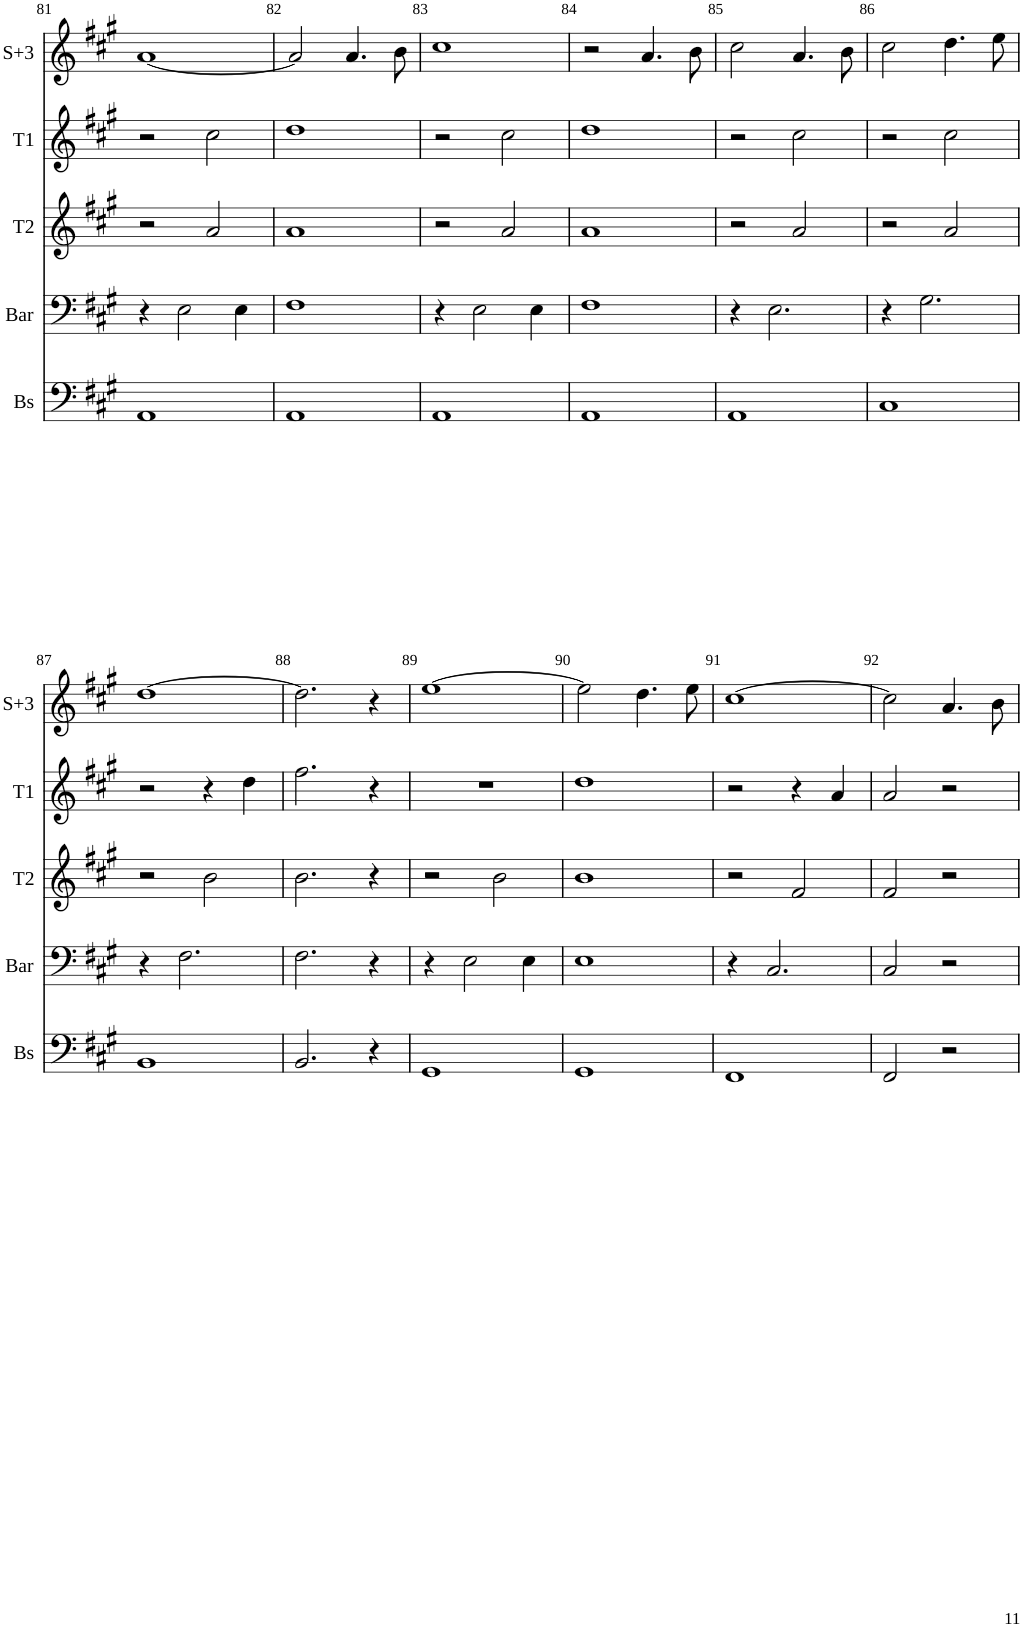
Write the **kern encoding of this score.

**kern	**kern	**kern	**kern	**kern
*part5	*part4	*part3	*part2	*part1
*staff5	*staff4	*staff3	*staff2	*staff1
*I"Basso	*I"Baritono	*I"Ten 2	*I"Ten 1	*I"Soli+trio
*I'Bs	*I'Bar	*I'T2	*I'T1	*I'S+3
!!LO:PB:g=z
*clefF4	*clefF4	*clefG2	*clefG2	*clefG2
*k[f#c#g#]	*k[f#c#g#]	*k[f#c#g#]	*k[f#c#g#]	*k[f#c#g#]
*A:	*A:	*A:	*A:	*A:
*M4/4	*M4/4	*M4/4	*M4/4	*M4/4
*met(c)	*met(c)	*met(c)	*met(c)	*met(c)
=81	=81	=81	=81	=81
1AA	4r	2r	2r	[1a
.	2E\	.	.	.
.	.	2a/	2cc#\	.
.	4E\	.	.	.
=82	=82	=82	=82	=82
1AA	1F#	1a	1dd	2a/]
.	.	.	.	4.a/
.	.	.	.	8b\
=83	=83	=83	=83	=83
1AA	4r	2r	2r	1cc#
.	2E\	.	.	.
.	.	2a/	2cc#\	.
.	4E\	.	.	.
=84	=84	=84	=84	=84
1AA	1F#	1a	1dd	2r
.	.	.	.	4.a/
.	.	.	.	8b\
=85	=85	=85	=85	=85
1AA	4r	2r	2r	2cc#\
.	2.E\	.	.	.
.	.	2a/	2cc#\	4.a/
.	.	.	.	8b\
=86	=86	=86	=86	=86
1C#	4r	2r	2r	2cc#\
.	2.G#\	.	.	.
.	.	2a/	2cc#\	4.dd\
.	.	.	.	8ee\
!!LO:LB:g=z
=87	=87	=87	=87	=87
1BB	4r	2r	2r	[1dd
.	2.F#\	.	.	.
.	.	2b\	4r	.
.	.	.	4dd\	.
=88	=88	=88	=88	=88
2.BB/	2.F#\	2.b\	2.ff#\	2.dd\]
4r	4r	4r	4r	4r
=89	=89	=89	=89	=89
1GG#	4r	2r	1r	[1ee
.	2E\	.	.	.
.	.	2b\	.	.
.	4E\	.	.	.
=90	=90	=90	=90	=90
1GG#	1E	1b	1dd	2ee\]
.	.	.	.	4.dd\
.	.	.	.	8ee\
=91	=91	=91	=91	=91
1FF#	4r	2r	2r	[1cc#
.	2.C#/	.	.	.
.	.	2f#/	4r	.
.	.	.	4a/	.
=92	=92	=92	=92	=92
2FF#/	2C#/	2f#/	2a/	2cc#\]
2r	2r	2r	2r	4.a/
.	.	.	.	8b\
=	=	=	=	=
*-	*-	*-	*-	*-
